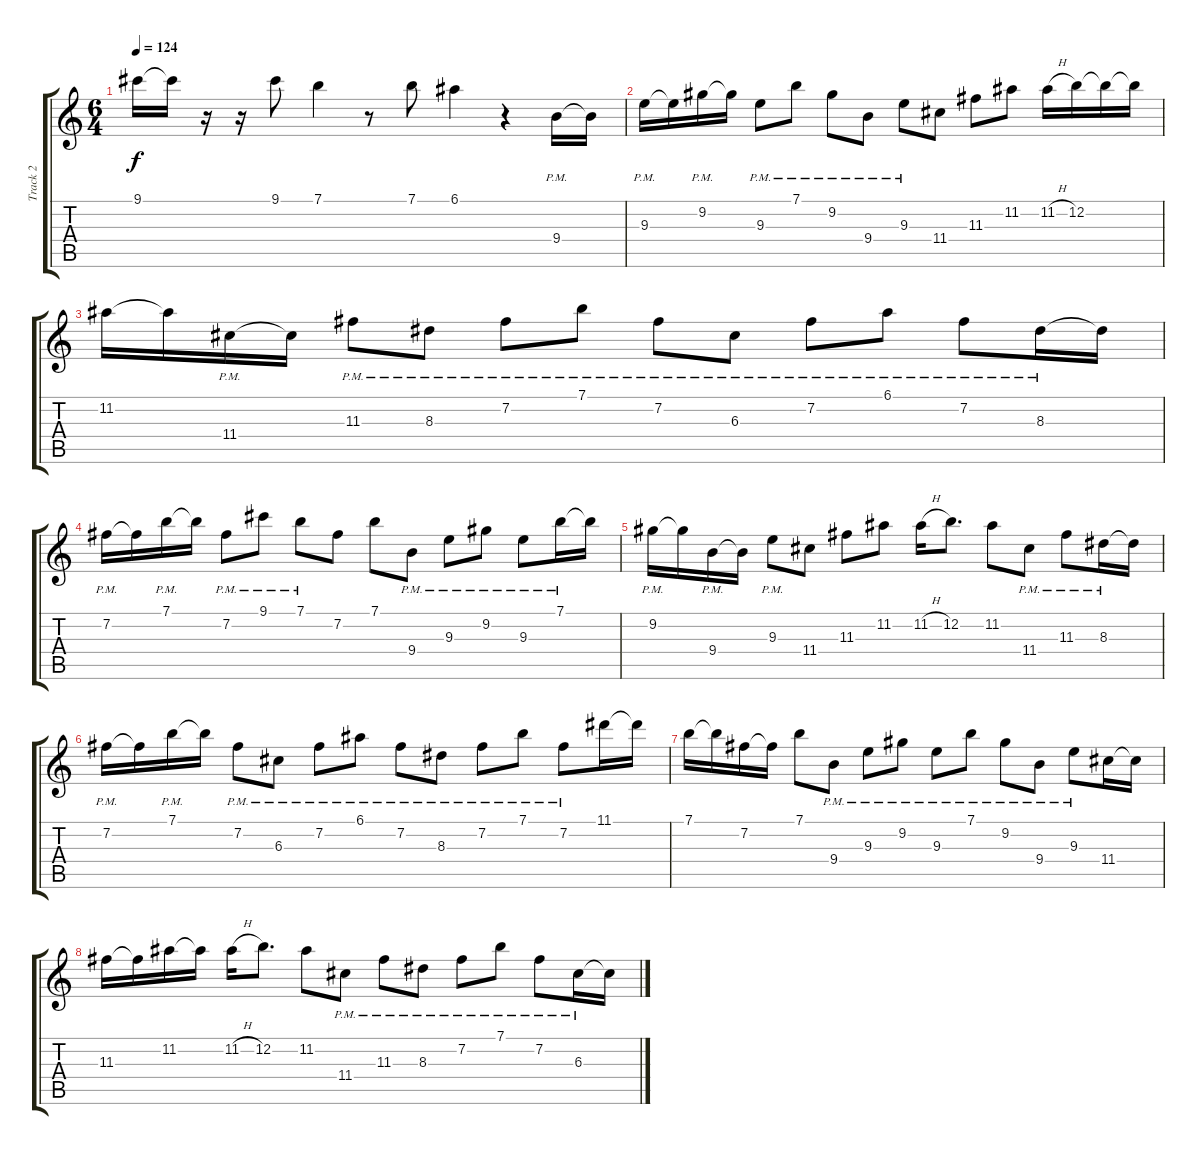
\track ("Track 2" "Track 2") {instrument acousticguitarsteel}
\staff {score tabs}
\tuning (E4 B3 G3 D3 A2 E2) {hide}
\ts (6 4)
\tempo 124
\clef g2
\ks c
9.1{t}.16{dy f} 9.1{t}.16 r.16 r.16 9.1.8 7.1.4 r.8 7.1.8 6.1.4 r.4 9.4{pm}.16 9.4{t}.16 |
9.3{pm}.16 9.3{t}.16 9.2{pm}.16 9.2{t}.16 9.3{pm}.8 7.1{pm}.8 9.2{pm}.8 9.4{pm}.8 9.3{pm}.8 11.4.8 11.3.8 11.2.8 11.2{h}.16 12.2.16 12.2{t}.16 12.2{t}.16 |
11.2.16 11.2{t}.16 11.4{pm}.16 11.4{t}.16 11.3{pm}.8 8.3{pm}.8 7.2{pm}.8 7.1{pm}.8 7.2{pm}.8 6.3{pm}.8 7.2{pm}.8 6.1{pm}.8 7.2{pm}.8 8.3{pm}.16 8.3{t}.16 |
7.2{pm}.16 7.2{t}.16 7.1{pm}.16 7.1{t}.16 7.2{pm}.8 9.1{pm}.8 7.1{pm}.8 7.2.8 7.1.8 9.4{pm}.8 9.3{pm}.8 9.2{pm}.8 9.3{pm}.8 7.1{pm}.16 7.1{t}.16 |
9.2{pm}.16 9.2{t}.16 9.4{pm}.16 9.4{t}.16 9.3{pm}.8 11.4.8 11.3.8 11.2.8 11.2{h}.16 12.2.8{d} 11.2.8 11.4{pm}.8 11.3{pm}.8 8.3{pm}.16 8.3{t}.16 |
7.2{pm}.16 7.2{t}.16 7.1{pm}.16 7.1{t}.16 7.2{pm}.8 6.3{pm}.8 7.2{pm}.8 6.1{pm}.8 7.2{pm}.8 8.3{pm}.8 7.2{pm}.8 7.1{pm}.8 7.2{pm}.8 11.1.16 11.1{t}.16 |
7.1.16 7.1{t}.16 7.2.16 7.2{t}.16 7.1.8 9.4{pm}.8 9.3{pm}.8 9.2{pm}.8 9.3{pm}.8 7.1{pm}.8 9.2{pm}.8 9.4{pm}.8 9.3{pm}.8 11.4.16 11.4{t}.16 |
11.3.16 11.3{t}.16 11.2.16 11.2{t}.16 11.2{h}.16 12.2.8{d} 11.2.8 11.4{pm}.8 11.3{pm}.8 8.3{pm}.8 7.2{pm}.8 7.1{pm}.8 7.2{pm}.8 6.3{pm}.16 6.3{t}.16
